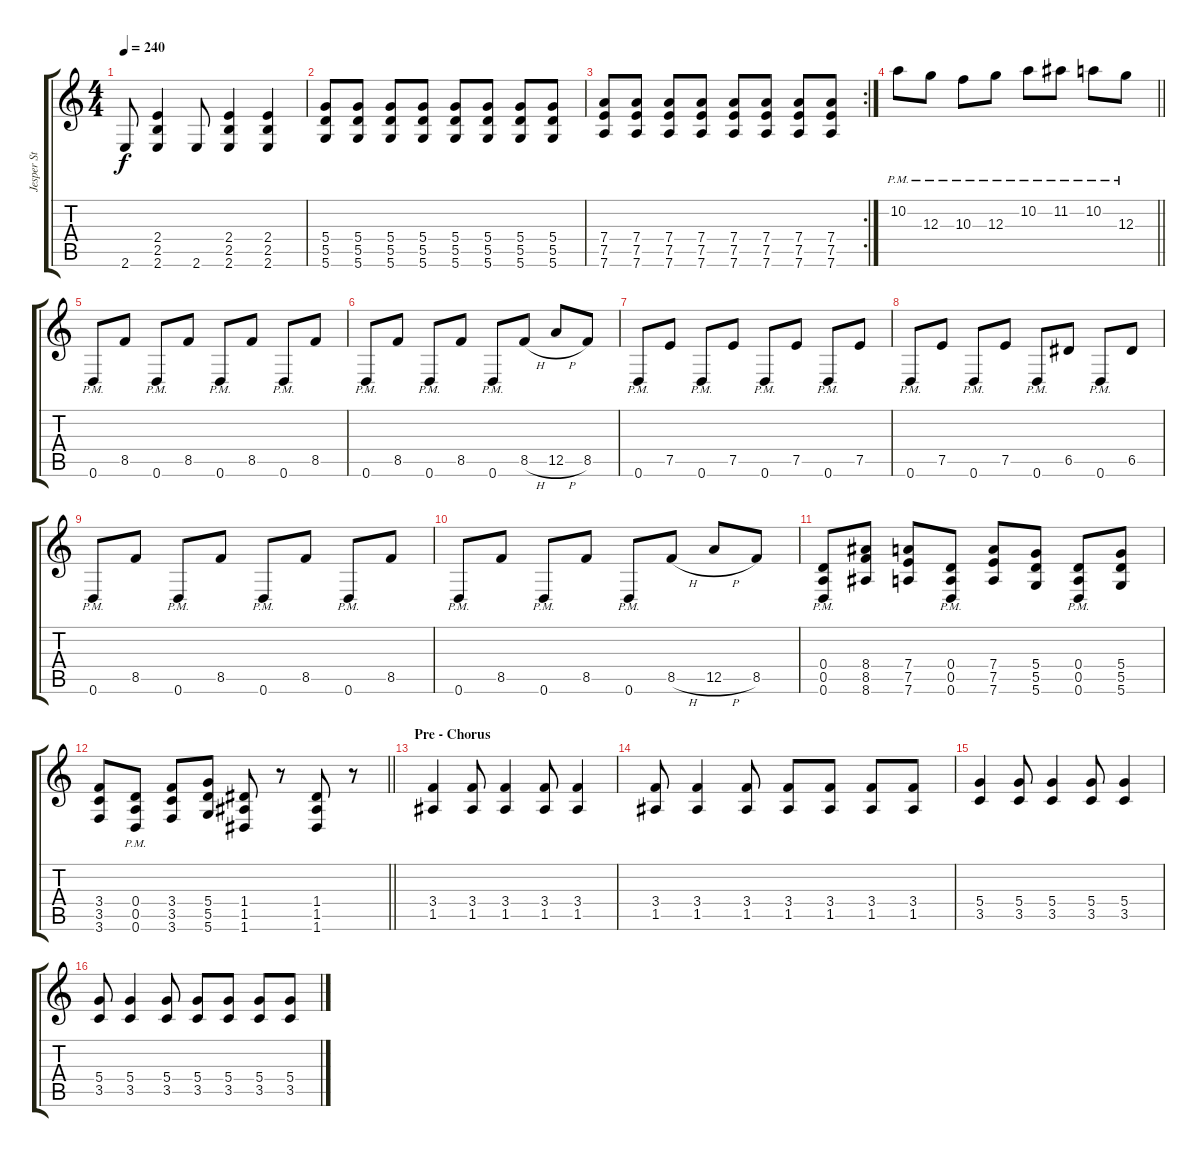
\track (" Jesper Strömblad" " Jesper St") {instrument distortionguitar}
\staff {score tabs}
\tuning (E4 B3 G3 D3 A2 D2) {hide}
\ts (4 4)
\tempo 240
\clef g2
\ks c
2.6.8{dy f} (2.4 2.5 2.6).4 2.6.8 (2.4 2.5 2.6).4 (2.4 2.5 2.6).4 |
(5.4 5.5 5.6).8 (5.4 5.5 5.6).8 (5.4 5.5 5.6).8 (5.4 5.5 5.6).8 (5.4 5.5 5.6).8 (5.4 5.5 5.6).8 (5.4 5.5 5.6).8 (5.4 5.5 5.6).8 |
\rc 2
(7.4 7.5 7.6).8 (7.4 7.5 7.6).8 (7.4 7.5 7.6).8 (7.4 7.5 7.6).8 (7.4 7.5 7.6).8 (7.4 7.5 7.6).8 (7.4 7.5 7.6).8 (7.4 7.5 7.6).8 |
\barLineRight lightlight
10.2{pm}.8 12.3{pm}.8 10.3{pm}.8 12.3{pm}.8 10.2{pm}.8 11.2{pm}.8 10.2{pm}.8 12.3{pm}.8 |
0.6{pm}.8 8.5.8 0.6{pm}.8 8.5.8 0.6{pm}.8 8.5.8 0.6{pm}.8 8.5.8 |
0.6{pm}.8 8.5.8 0.6{pm}.8 8.5.8 0.6{pm}.8 8.5{h}.8 12.5{h}.8 8.5.8 |
0.6{pm}.8 7.5.8 0.6{pm}.8 7.5.8 0.6{pm}.8 7.5.8 0.6{pm}.8 7.5.8 |
0.6{pm}.8 7.5.8 0.6{pm}.8 7.5.8 0.6{pm}.8 6.5.8 0.6{pm}.8 6.5.8 |
0.6{pm}.8 8.5.8 0.6{pm}.8 8.5.8 0.6{pm}.8 8.5.8 0.6{pm}.8 8.5.8 |
0.6{pm}.8 8.5.8 0.6{pm}.8 8.5.8 0.6{pm}.8 8.5{h}.8 12.5{h}.8 8.5.8 |
(0.4 0.5 0.6{pm}).8 (8.4 8.5 8.6).8 (7.4 7.5 7.6).8 (0.4 0.5 0.6{pm}).8 (7.4 7.5 7.6).8 (5.4 5.5 5.6).8 (0.4 0.5 0.6{pm}).8 (5.4 5.5 5.6).8 |
\barLineRight lightlight
(3.4 3.5 3.6).8 (0.4 0.5 0.6{pm}).8 (3.4 3.5 3.6).8 (5.4 5.5 5.6).8 (1.4 1.5 1.6).8 r.8 (1.4 1.5 1.6).8 r.8 |
\section ("" "Pre - Chorus")
(3.4 1.5).4 (3.4 1.5).8 (3.4 1.5).4 (3.4 1.5).8 (3.4 1.5).4 |
(3.4 1.5).8 (3.4 1.5).4 (3.4 1.5).8 (3.4 1.5).8 (3.4 1.5).8 (3.4 1.5).8 (3.4 1.5).8 |
(5.4 3.5).4 (5.4 3.5).8 (5.4 3.5).4 (5.4 3.5).8 (5.4 3.5).4 |
(5.4 3.5).8 (5.4 3.5).4 (5.4 3.5).8 (5.4 3.5).8 (5.4 3.5).8 (5.4 3.5).8 (5.4 3.5).8
